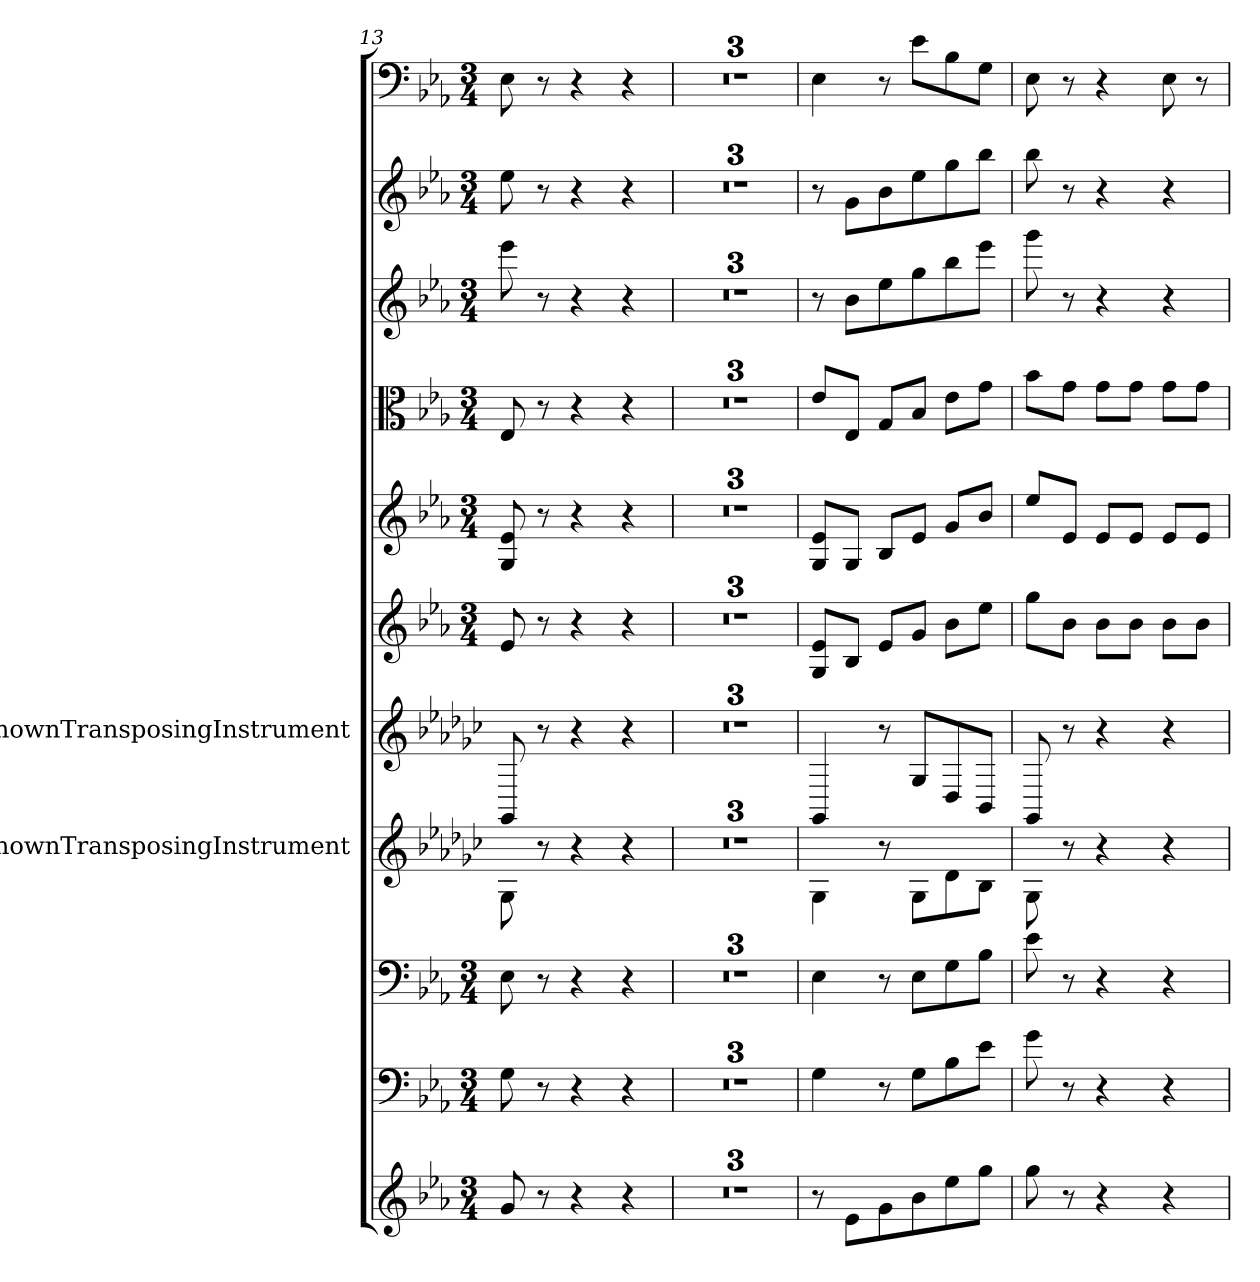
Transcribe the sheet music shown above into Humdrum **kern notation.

**kern	**kern	**kern	**kern	**kern	**kern	**kern	**kern	**kern	**kern	**kern
*part11	*part10	*part9	*part8	*part7	*part6	*part5	*part4	*part3	*part2	*part1
*staff11	*staff10	*staff9	*staff8	*staff7	*staff6	*staff5	*staff4	*staff3	*staff2	*staff1
*	*	*	*I"UnknownTransposingInstrument	*I"UnknownTransposingInstrument	*	*	*	*	*	*
*clefG2	*clefF4	*clefF4	*clefG2	*clefG2	*clefG2	*clefG2	*clefC3	*clefG2	*clefG2	*clefF4
*	*	*	*ITrd-5c-9	*ITrd-5c-9	*	*	*	*	*	*
*k[b-e-a-]	*k[b-e-a-]	*k[b-e-a-]	*k[b-e-a-]	*k[b-e-a-]	*k[b-e-a-]	*k[b-e-a-]	*k[b-e-a-]	*k[b-e-a-]	*k[b-e-a-]	*k[b-e-a-]
*E-:	*E-:	*E-:	*	*	*E-:	*E-:	*E-:	*E-:	*E-:	*E-:
*M3/4	*M3/4	*M3/4	*	*	*M3/4	*M3/4	*M3/4	*M3/4	*M3/4	*M3/4
=13	=13	=13	=13	=13	=13	=13	=13	=13	=13	=13
8g/	8G\	8E-\	8e-\	8E-/	8e-/	8G/ 8e-/	8E-/	8eee-\	8ee-\	8E-\
8r	8r	8r	8r	8r	8r	8r	8r	8r	8r	8r
4r	4r	4r	4r	4r	4r	4r	4r	4r	4r	4r
4r	4r	4r	4r	4r	4r	4r	4r	4r	4r	4r
=14	=14	=14	=14	=14	=14	=14	=14	=14	=14	=14
2.r	2.r	2.r	2.r	2.r	2.r	2.r	2.r	2.r	2.r	2.r
=15	=15	=15	=15	=15	=15	=15	=15	=15	=15	=15
2.r	2.r	2.r	2.r	2.r	2.r	2.r	2.r	2.r	2.r	2.r
=16	=16	=16	=16	=16	=16	=16	=16	=16	=16	=16
2.r	2.r	2.r	2.r	2.r	2.r	2.r	2.r	2.r	2.r	2.r
=17	=17	=17	=17	=17	=17	=17	=17	=17	=17	=17
8r	4G\	4E-\	4e-\	4E-/	8G/ 8e-/L	8G/ 8e-/L	8e-/L	8r	8r	4E-\
8e-\L	.	.	.	.	8B-/J	8G/J	8E-/J	8b-\L	8g\L	.
8g\	8r	8r	8r	8r	8e-/L	8B-/L	8G/L	8ee-\	8b-\	8r
8b-\	8G\L	8E-\L	8e-\L	8e-/L	8g/J	8e-/J	8B-/J	8gg\	8ee-\	8e-\L
8ee-\	8B-\	8G\	8b-\	8B-/	8b-\L	8g/L	8e-\L	8bb-\	8gg\	8B-\
8gg\J	8e-\J	8B-\J	8g\J	8G/J	8ee-\J	8b-/J	8g\J	8eee-\J	8bb-\J	8G\J
=18	=18	=18	=18	=18	=18	=18	=18	=18	=18	=18
8gg\	8g\	8e-\	8e-\	8E-/	8gg\L	8ee-/L	8b-\L	8ggg\	8bb-\	8E-\
8r	8r	8r	8r	8r	8b-\J	8e-/J	8g\J	8r	8r	8r
4r	4r	4r	4r	4r	8b-\L	8e-/L	8g\L	4r	4r	4r
.	.	.	.	.	8b-\J	8e-/J	8g\J	.	.	.
4r	4r	4r	4r	4r	8b-\L	8e-/L	8g\L	4r	4r	8E-\
.	.	.	.	.	8b-\J	8e-/J	8g\J	.	.	8r
=	=	=	=	=	=	=	=	=	=	=
*-	*-	*-	*-	*-	*-	*-	*-	*-	*-	*-
